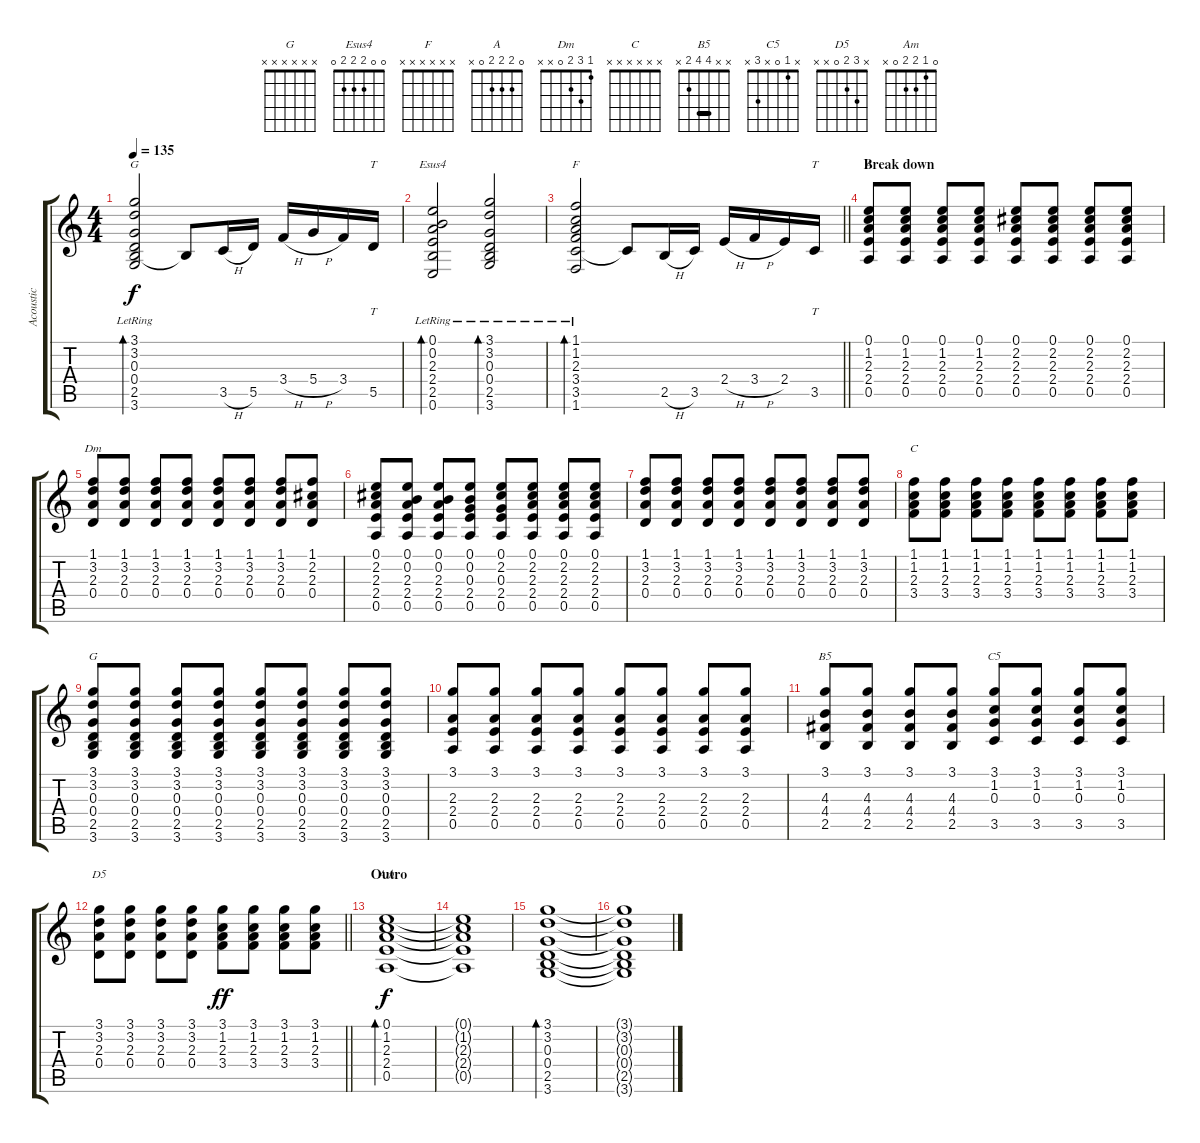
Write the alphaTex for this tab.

\track ("Acoustic" "Acoustic") {mute instrument acousticguitarnylon}
\staff {score tabs}
\tuning (E4 B3 G3 D3 A2 E2) {hide}
\chord ("G" 3 3 0 0 2 3) {barre 3}
\chord ("Esus4" 0 0 2 2 2 0)
\chord ("F" x x x x x x)
\chord ("A" 0 2 2 2 0 x)
\chord ("Dm" 1 3 2 0 x x)
\chord ("C" x x x x x x)
\chord ("G" x x x x x x)
\chord ("B5" x x 4 4 2 x) {barre 4}
\chord ("C5" x 1 0 x 3 x)
\chord ("D5" x 3 2 0 x x)
\chord ("Am" 0 1 2 2 0 x)
\ts (4 4)
\tempo 135
\clef g2
\ks c
(3.1{lr} 3.2{lr} 0.3{lr} 0.4{lr} 2.5{lr} 3.6{lr}).2{bd 480 ch "G" dy f} 2.5{t}.8 3.5{h}.16 5.5.16 3.4{h}.16 5.4{h}.16 3.4.16 5.5.16{tt} |
(0.1{lr} 0.2{lr} 2.3{lr} 2.4{lr} 2.5{lr} 0.6{lr}).2{bd 480 ch "Esus4"} (3.1{lr} 3.2{lr} 0.3{lr} 0.4{lr} 2.5{lr} 3.6{lr}).2{bd 480} |
\barLineRight lightlight
(1.1{lr} 1.2{lr} 2.3{lr} 3.4{lr} 3.5{lr} 1.6{lr}).2{bd 480 ch "F"} 3.5{t}.8 2.5{h}.16 3.5.16 2.4{h}.16 3.4{h}.16 2.4.16 3.5.16{tt} |
\section ("" "Break down")
(0.1 1.2 2.3 2.4 0.5).8{ch "A"} (0.1 1.2 2.3 2.4 0.5).8 (0.1 1.2 2.3 2.4 0.5).8 (0.1 1.2 2.3 2.4 0.5).8 (0.1 2.2 2.3 2.4 0.5).8 (0.1 2.2 2.3 2.4 0.5).8 (0.1 2.2 2.3 2.4 0.5).8 (0.1 2.2 2.3 2.4 0.5).8 |
(1.1 3.2 2.3 0.4).8{ch "Dm"} (1.1 3.2 2.3 0.4).8 (1.1 3.2 2.3 0.4).8 (1.1 3.2 2.3 0.4).8 (1.1 3.2 2.3 0.4).8 (1.1 3.2 2.3 0.4).8 (1.1 3.2 2.3 0.4).8 (1.1 2.2 2.3 0.4).8 |
(0.1 2.2 2.3 2.4 0.5).8 (0.1 0.2 2.3 2.4 0.5).8 (0.1 0.2 2.3 2.4 0.5).8 (0.1 0.2 0.3 2.4 0.5).8 (0.1 2.2 0.3 2.4 0.5).8 (0.1 2.2 2.3 2.4 0.5).8 (0.1 2.2 2.3 2.4 0.5).8 (0.1 2.2 2.3 2.4 0.5).8 |
(1.1 3.2 2.3 0.4).8 (1.1 3.2 2.3 0.4).8 (1.1 3.2 2.3 0.4).8 (1.1 3.2 2.3 0.4).8 (1.1 3.2 2.3 0.4).8 (1.1 3.2 2.3 0.4).8 (1.1 3.2 2.3 0.4).8 (1.1 3.2 2.3 0.4).8 |
(1.1 1.2 2.3 3.4).8{ch "C"} (1.1 1.2 2.3 3.4).8 (1.1 1.2 2.3 3.4).8 (1.1 1.2 2.3 3.4).8 (1.1 1.2 2.3 3.4).8 (1.1 1.2 2.3 3.4).8 (1.1 1.2 2.3 3.4).8 (1.1 1.2 2.3 3.4).8 |
(3.1 3.2 0.3 0.4 2.5 3.6).8{ch "G"} (3.1 3.2 0.3 0.4 2.5 3.6).8 (3.1 3.2 0.3 0.4 2.5 3.6).8 (3.1 3.2 0.3 0.4 2.5 3.6).8 (3.1 3.2 0.3 0.4 2.5 3.6).8 (3.1 3.2 0.3 0.4 2.5 3.6).8 (3.1 3.2 0.3 0.4 2.5 3.6).8 (3.1 3.2 0.3 0.4 2.5 3.6).8 |
(3.1 2.3 2.4 0.5).8 (3.1 2.3 2.4 0.5).8 (3.1 2.3 2.4 0.5).8 (3.1 2.3 2.4 0.5).8 (3.1 2.3 2.4 0.5).8 (3.1 2.3 2.4 0.5).8 (3.1 2.3 2.4 0.5).8 (3.1 2.3 2.4 0.5).8 |
(3.1 4.3 4.4 2.5).8{ch "B5"} (3.1 4.3 4.4 2.5).8 (3.1 4.3 4.4 2.5).8 (3.1 4.3 4.4 2.5).8 (3.1 1.2 0.3 3.5).8{ch "C5"} (3.1 1.2 0.3 3.5).8 (3.1 1.2 0.3 3.5).8 (3.1 1.2 0.3 3.5).8 |
\barLineRight lightlight
(3.1 3.2 2.3 0.4).8{ch "D5"} (3.1 3.2 2.3 0.4).8 (3.1 3.2 2.3 0.4).8 (3.1 3.2 2.3 0.4).8 (3.1 1.2 2.3 3.4).8{dy ff} (3.1 1.2 2.3 3.4).8 (3.1 1.2 2.3 3.4).8 (3.1 1.2 2.3 3.4).8 |
\section ("" "Outro")
(0.1 1.2 2.3 2.4 0.5).1{bd 480 ch "Am" dy f} |
(0.1{t} 1.2{t} 2.3{t} 2.4{t} 0.5{t}).1 |
(3.1 3.2 0.3 0.4 2.5 3.6).1{bd 480} |
(3.1{t} 3.2{t} 0.3{t} 0.4{t} 2.5{t} 3.6{t}).1
